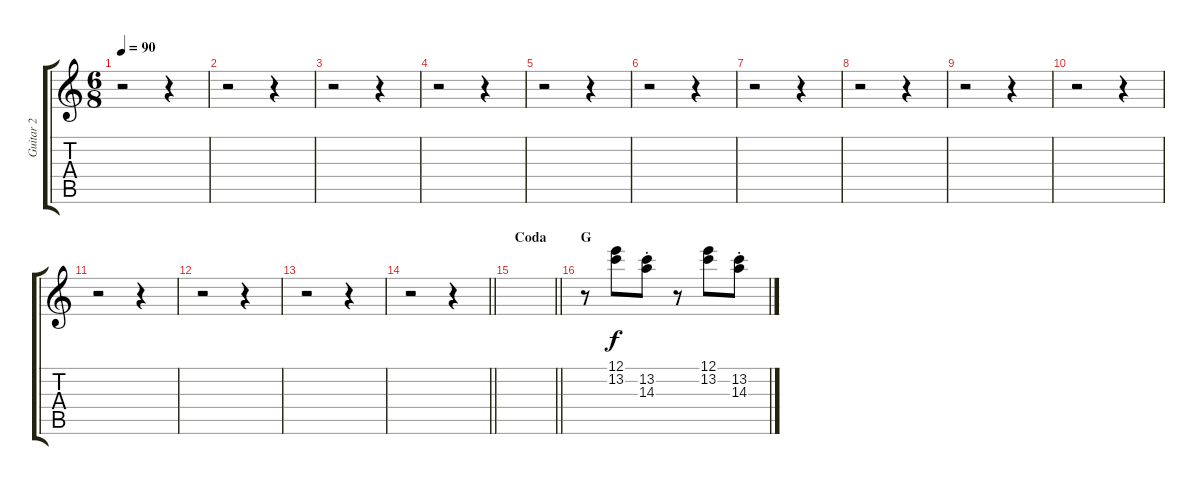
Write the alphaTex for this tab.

\track ("Guitar 2" "Guitar 2") {instrument distortionguitar}
\staff {score tabs}
\tuning (E4 B3 G3 D3 A2 E2) {hide}
\ts (6 8)
\tempo 90
\clef g2
\ks c
r.2{dy f} r.4 |
r.2 r.4 |
r.2 r.4 |
r.2 r.4 |
r.2 r.4 |
r.2 r.4 |
r.2 r.4 |
r.2 r.4 |
r.2 r.4 |
r.2 r.4 |
r.2 r.4 |
r.2 r.4 |
r.2 r.4 |
\barLineRight lightlight
r.2 r.4 |
\section ("" "Coda")
\barLineRight lightlight
|
\section ("" "G")
r.8 (12.1 13.2).8 (13.2{st} 14.3{st}).8 r.8 (12.1 13.2).8 (13.2{st} 14.3{st}).8
